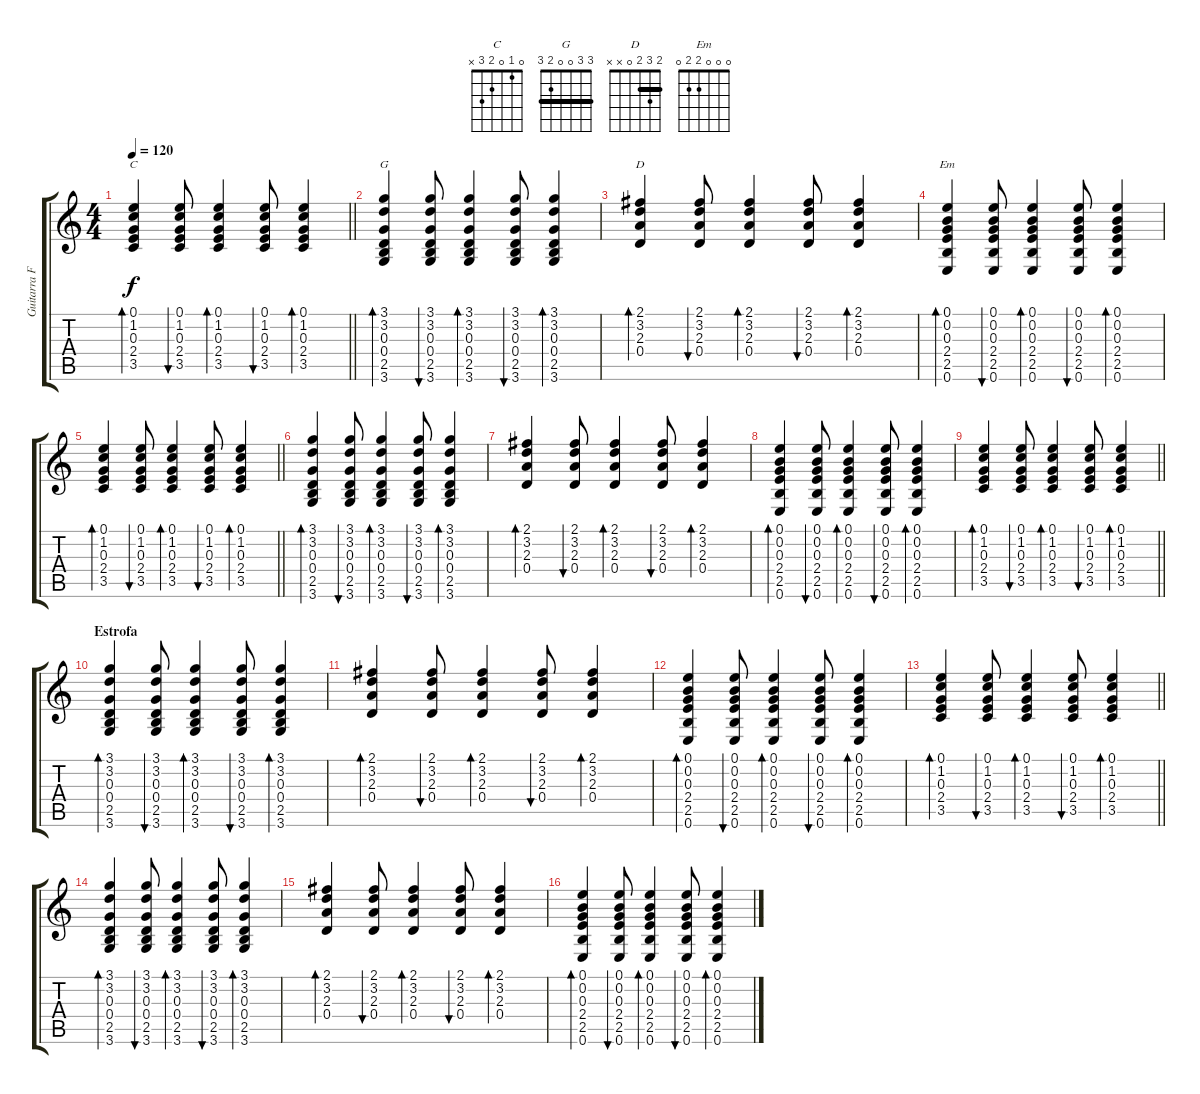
\track ("Guitarra Fondo" "Guitarra F") {instrument electricguitarjazz}
\staff {score tabs}
\tuning (E4 B3 G3 D3 A2 E2) {hide}
\chord ("C" 0 1 0 2 3 x)
\chord ("G" 3 3 0 0 2 3) {barre 3}
\chord ("D" 2 3 2 0 x x) {barre 2}
\chord ("Em" 0 0 0 2 2 0)
\ts (4 4)
\tempo 120
\clef g2
\barLineRight lightlight
\ks c
(0.1 1.2 0.3 2.4 3.5).4{bd 60 ch "C" dy f} (0.1 1.2 0.3 2.4 3.5).8{bu 60} (0.1 1.2 0.3 2.4 3.5).4{bd 60} (0.1 1.2 0.3 2.4 3.5).8{bu 60} (0.1 1.2 0.3 2.4 3.5).4{bd 60} |
(3.1 3.2 0.3 0.4 2.5 3.6).4{bd 60 ch "G" volume 11} (3.1 3.2 0.3 0.4 2.5 3.6).8{bu 60} (3.1 3.2 0.3 0.4 2.5 3.6).4{bd 60} (3.1 3.2 0.3 0.4 2.5 3.6).8{bu 60} (3.1 3.2 0.3 0.4 2.5 3.6).4{bd 60} |
(2.1 3.2 2.3 0.4).4{bd 60 ch "D"} (2.1 3.2 2.3 0.4).8{bu 60} (2.1 3.2 2.3 0.4).4{bd 60} (2.1 3.2 2.3 0.4).8{bu 60} (2.1 3.2 2.3 0.4).4{bd 60} |
(0.1 0.2 0.3 2.4 2.5 0.6).4{bd 60 ch "Em"} (0.1 0.2 0.3 2.4 2.5 0.6).8{bu 60} (0.1 0.2 0.3 2.4 2.5 0.6).4{bd 60} (0.1 0.2 0.3 2.4 2.5 0.6).8{bu 60} (0.1 0.2 0.3 2.4 2.5 0.6).4{bd 60} |
\barLineRight lightlight
(0.1 1.2 0.3 2.4 3.5).4{bd 60} (0.1 1.2 0.3 2.4 3.5).8{bu 60} (0.1 1.2 0.3 2.4 3.5).4{bd 60} (0.1 1.2 0.3 2.4 3.5).8{bu 60} (0.1 1.2 0.3 2.4 3.5).4{bd 60} |
(3.1 3.2 0.3 0.4 2.5 3.6).4{bd 60 volume 11} (3.1 3.2 0.3 0.4 2.5 3.6).8{bu 60} (3.1 3.2 0.3 0.4 2.5 3.6).4{bd 60} (3.1 3.2 0.3 0.4 2.5 3.6).8{bu 60} (3.1 3.2 0.3 0.4 2.5 3.6).4{bd 60} |
(2.1 3.2 2.3 0.4).4{bd 60} (2.1 3.2 2.3 0.4).8{bu 60} (2.1 3.2 2.3 0.4).4{bd 60} (2.1 3.2 2.3 0.4).8{bu 60} (2.1 3.2 2.3 0.4).4{bd 60} |
(0.1 0.2 0.3 2.4 2.5 0.6).4{bd 60} (0.1 0.2 0.3 2.4 2.5 0.6).8{bu 60} (0.1 0.2 0.3 2.4 2.5 0.6).4{bd 60} (0.1 0.2 0.3 2.4 2.5 0.6).8{bu 60} (0.1 0.2 0.3 2.4 2.5 0.6).4{bd 60} |
\barLineRight lightlight
(0.1 1.2 0.3 2.4 3.5).4{bd 60} (0.1 1.2 0.3 2.4 3.5).8{bu 60} (0.1 1.2 0.3 2.4 3.5).4{bd 60} (0.1 1.2 0.3 2.4 3.5).8{bu 60} (0.1 1.2 0.3 2.4 3.5).4{bd 60} |
\section ("" "Estrofa")
(3.1 3.2 0.3 0.4 2.5 3.6).4{bd 60} (3.1 3.2 0.3 0.4 2.5 3.6).8{bu 60} (3.1 3.2 0.3 0.4 2.5 3.6).4{bd 60} (3.1 3.2 0.3 0.4 2.5 3.6).8{bu 60} (3.1 3.2 0.3 0.4 2.5 3.6).4{bd 60} |
(2.1 3.2 2.3 0.4).4{bd 60} (2.1 3.2 2.3 0.4).8{bu 60} (2.1 3.2 2.3 0.4).4{bd 60} (2.1 3.2 2.3 0.4).8{bu 60} (2.1 3.2 2.3 0.4).4{bd 60} |
(0.1 0.2 0.3 2.4 2.5 0.6).4{bd 60} (0.1 0.2 0.3 2.4 2.5 0.6).8{bu 60} (0.1 0.2 0.3 2.4 2.5 0.6).4{bd 60} (0.1 0.2 0.3 2.4 2.5 0.6).8{bu 60} (0.1 0.2 0.3 2.4 2.5 0.6).4{bd 60} |
\barLineRight lightlight
(0.1 1.2 0.3 2.4 3.5).4{bd 60} (0.1 1.2 0.3 2.4 3.5).8{bu 60} (0.1 1.2 0.3 2.4 3.5).4{bd 60} (0.1 1.2 0.3 2.4 3.5).8{bu 60} (0.1 1.2 0.3 2.4 3.5).4{bd 60} |
(3.1 3.2 0.3 0.4 2.5 3.6).4{bd 60} (3.1 3.2 0.3 0.4 2.5 3.6).8{bu 60} (3.1 3.2 0.3 0.4 2.5 3.6).4{bd 60} (3.1 3.2 0.3 0.4 2.5 3.6).8{bu 60} (3.1 3.2 0.3 0.4 2.5 3.6).4{bd 60} |
(2.1 3.2 2.3 0.4).4{bd 60} (2.1 3.2 2.3 0.4).8{bu 60} (2.1 3.2 2.3 0.4).4{bd 60} (2.1 3.2 2.3 0.4).8{bu 60} (2.1 3.2 2.3 0.4).4{bd 60} |
(0.1 0.2 0.3 2.4 2.5 0.6).4{bd 60} (0.1 0.2 0.3 2.4 2.5 0.6).8{bu 60} (0.1 0.2 0.3 2.4 2.5 0.6).4{bd 60} (0.1 0.2 0.3 2.4 2.5 0.6).8{bu 60} (0.1 0.2 0.3 2.4 2.5 0.6).4{bd 60}
